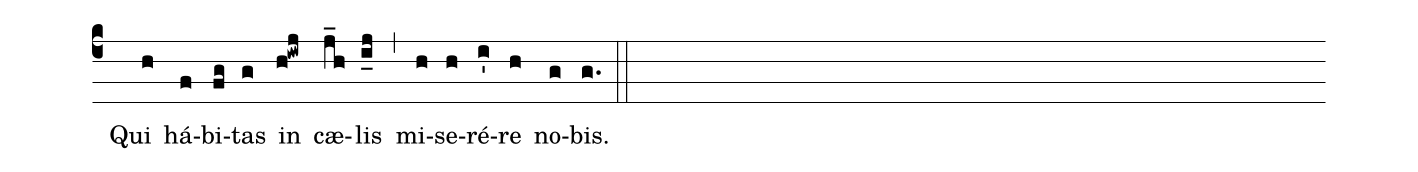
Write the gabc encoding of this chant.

%%
(c4) () Qui(h) há(f)bi(fg)tas(g) in(h!iwj) cæ(j_h)lis(i_0j) (,) mi(h)se(h)ré(i')re(h) no(g)bis.(g.) (::)
